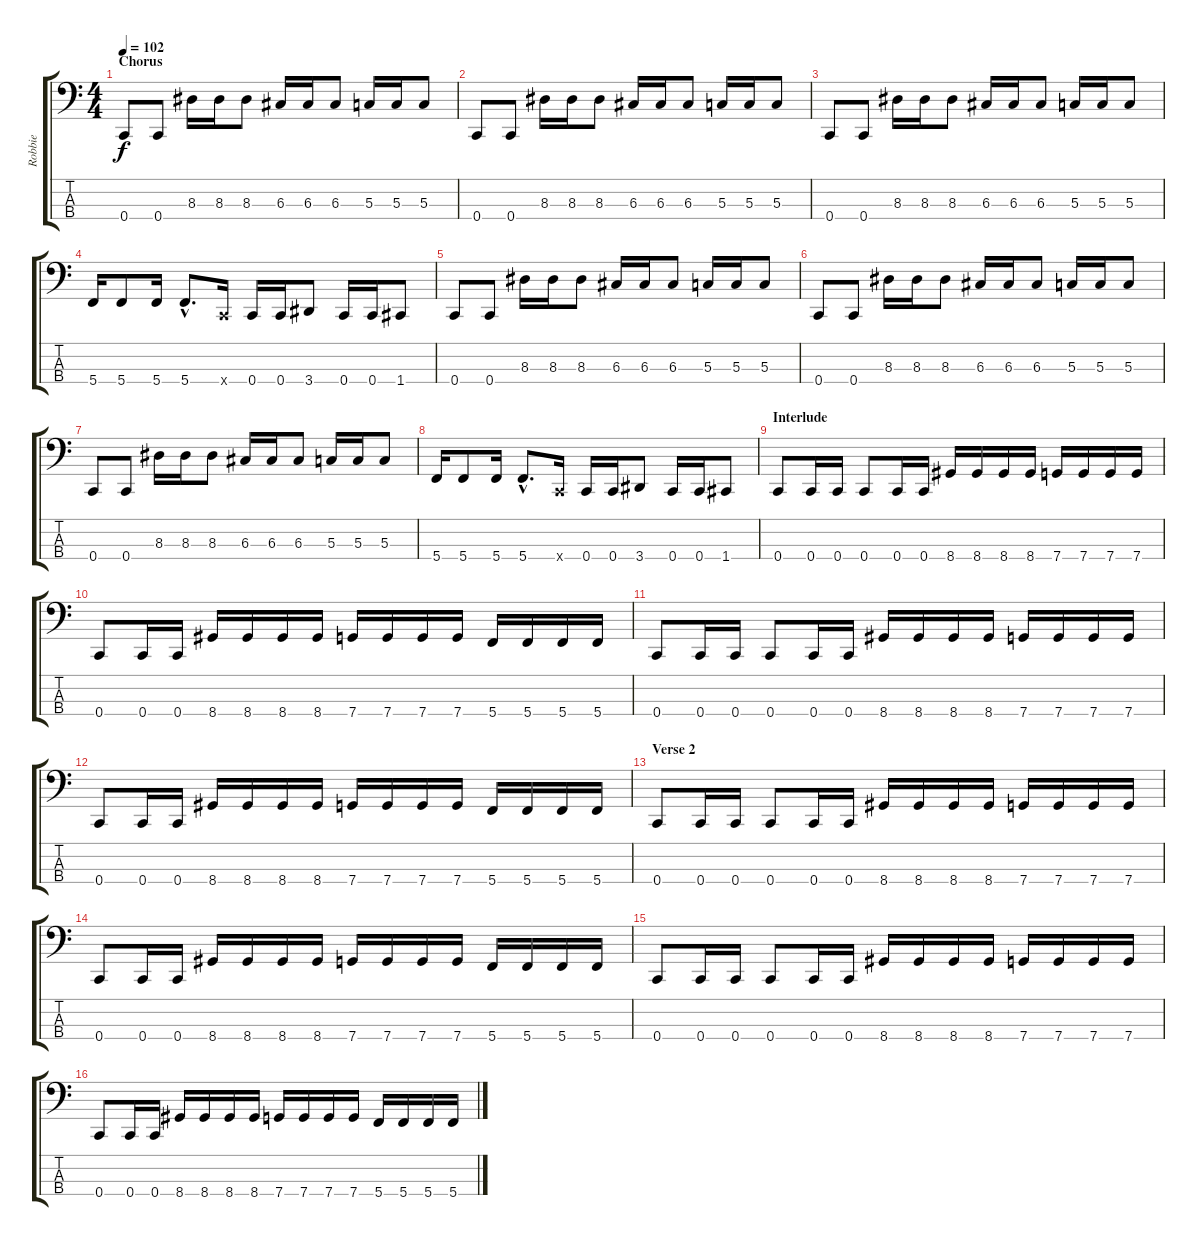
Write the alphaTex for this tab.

\track ("Robbie" "Robbie") {instrument electricbassfinger}
\staff {score tabs}
\tuning (F2 C2 G1 C1) {hide}
\ts (4 4)
\section ("" "Chorus")
\tempo 102
\clef f4
\ks c
0.4.8{dy f} 0.4.8 8.3.16 8.3.16 8.3.8 6.3.16 6.3.16 6.3.8 5.3.16 5.3.16 5.3.8 |
0.4.8 0.4.8 8.3.16 8.3.16 8.3.8 6.3.16 6.3.16 6.3.8 5.3.16 5.3.16 5.3.8 |
0.4.8 0.4.8 8.3.16 8.3.16 8.3.8 6.3.16 6.3.16 6.3.8 5.3.16 5.3.16 5.3.8 |
5.4.16 5.4.8 5.4.16 5.4{hac}.8{d} 0.4{x}.16 0.4.16 0.4.16 3.4.8 0.4.16 0.4.16 1.4.8 |
0.4.8 0.4.8 8.3.16 8.3.16 8.3.8 6.3.16 6.3.16 6.3.8 5.3.16 5.3.16 5.3.8 |
0.4.8 0.4.8 8.3.16 8.3.16 8.3.8 6.3.16 6.3.16 6.3.8 5.3.16 5.3.16 5.3.8 |
0.4.8 0.4.8 8.3.16 8.3.16 8.3.8 6.3.16 6.3.16 6.3.8 5.3.16 5.3.16 5.3.8 |
5.4.16 5.4.8 5.4.16 5.4{hac}.8{d} 0.4{x}.16 0.4.16 0.4.16 3.4.8 0.4.16 0.4.16 1.4.8 |
\section ("" "Interlude")
0.4.8 0.4.16 0.4.16 0.4.8 0.4.16 0.4.16 8.4.16 8.4.16 8.4.16 8.4.16 7.4.16 7.4.16 7.4.16 7.4.16 |
0.4.8 0.4.16 0.4.16 8.4.16 8.4.16 8.4.16 8.4.16 7.4.16 7.4.16 7.4.16 7.4.16 5.4.16 5.4.16 5.4.16 5.4.16 |
0.4.8 0.4.16 0.4.16 0.4.8 0.4.16 0.4.16 8.4.16 8.4.16 8.4.16 8.4.16 7.4.16 7.4.16 7.4.16 7.4.16 |
0.4.8 0.4.16 0.4.16 8.4.16 8.4.16 8.4.16 8.4.16 7.4.16 7.4.16 7.4.16 7.4.16 5.4.16 5.4.16 5.4.16 5.4.16 |
\section ("" "Verse 2")
0.4.8 0.4.16 0.4.16 0.4.8 0.4.16 0.4.16 8.4.16 8.4.16 8.4.16 8.4.16 7.4.16 7.4.16 7.4.16 7.4.16 |
0.4.8 0.4.16 0.4.16 8.4.16 8.4.16 8.4.16 8.4.16 7.4.16 7.4.16 7.4.16 7.4.16 5.4.16 5.4.16 5.4.16 5.4.16 |
0.4.8 0.4.16 0.4.16 0.4.8 0.4.16 0.4.16 8.4.16 8.4.16 8.4.16 8.4.16 7.4.16 7.4.16 7.4.16 7.4.16 |
0.4.8 0.4.16 0.4.16 8.4.16 8.4.16 8.4.16 8.4.16 7.4.16 7.4.16 7.4.16 7.4.16 5.4.16 5.4.16 5.4.16 5.4.16
